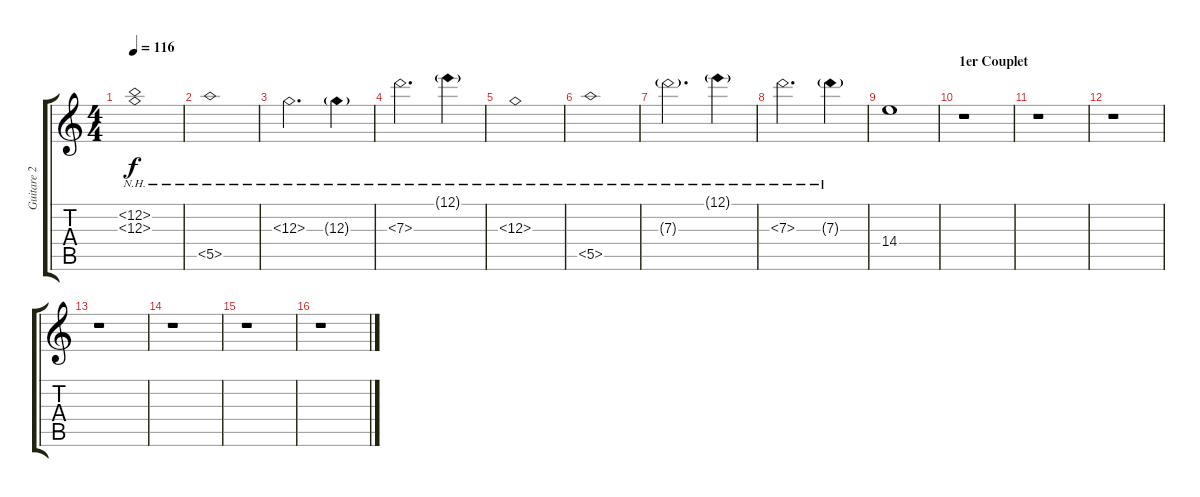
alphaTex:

\track ("Guitare 2 " "Guitare 2 ") {instrument distortionguitar}
\staff {score tabs}
\tuning (E4 B3 G3 D3 A2 E2) {hide}
\ts (4 4)
\tempo 116
\clef g2
\ks c
(12.2{nh} 12.3{nh}).1{dy f} |
5.5{nh}.1 |
12.3{nh}.2{d} 12.3{nh g}.4 |
7.3{nh}.2{d} 12.1{nh g}.4 |
12.3{nh}.1 |
5.5{nh}.1 |
7.3{nh g}.2{d} 12.1{nh g}.4 |
7.3{nh}.2{d} 7.3{nh g}.4 |
14.4.1 |
\section ("" "1er Couplet")
r.1 |
r.1 |
r.1 |
r.1 |
r.1 |
r.1 |
r.1
